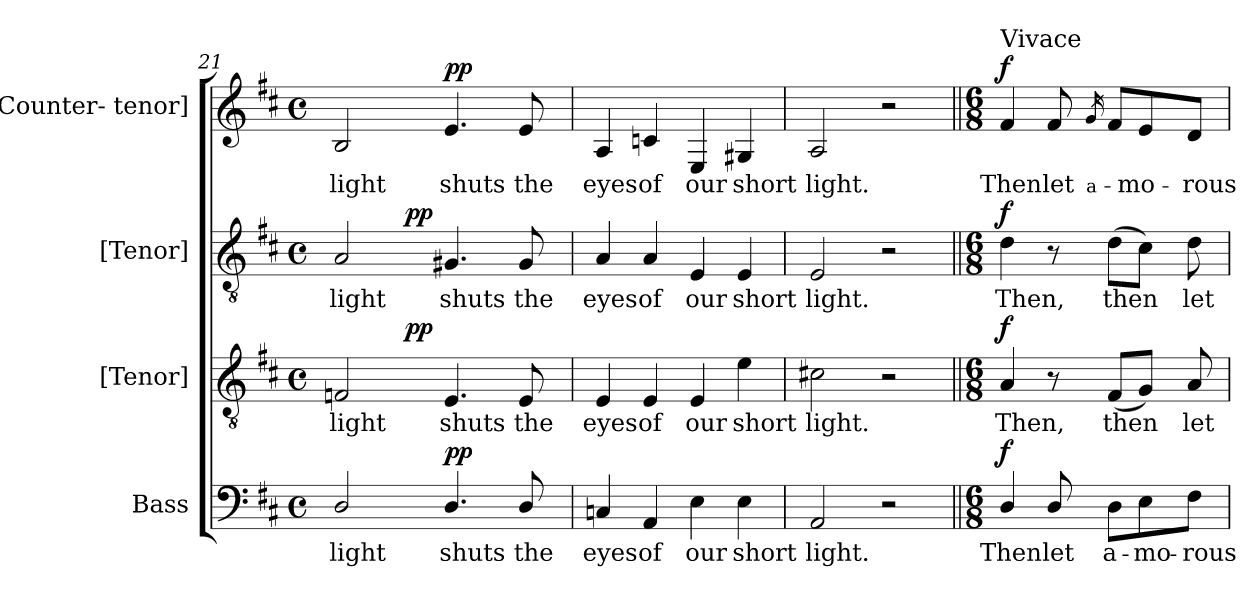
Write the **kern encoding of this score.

**kern	**text	**dynam	**kern	**text	**dynam	**kern	**text	**dynam	**kern	**text	**dynam
*part4	*part4	*part4	*part3	*part3	*part3	*part2	*part2	*part2	*part1	*part1	*part1
*staff4	*staff4	*staff4	*staff3	*staff3	*staff3	*staff2	*staff2	*staff2	*staff1	*staff1	*staff1
*I"Bass	*	*	*I"[Tenor]	*	*	*I"[Tenor]	*	*	*I"[Counter- tenor]	*	*
*I'B.	*	*	*I'T.	*	*	*I'T.	*	*	*	*	*
*clefF4	*	*	*clefGv2	*	*	*clefGv2	*	*	*clefG2	*	*
*	*	*	*ITrd7c12	*	*	*ITrd7c12	*	*	*	*	*
*k[f#c#]	*	*	*k[f#c#]	*	*	*k[f#c#]	*	*	*k[f#c#]	*	*
*D:	*	*	*D:	*	*	*D:	*	*	*D:	*	*
*M4/4	*	*	*M4/4	*	*	*M4/4	*	*	*M4/4	*	*
*met(c)	*	*	*met(c)	*	*	*met(c)	*	*	*met(c)	*	*
=21	=21	=21	=21	=21	=21	=21	=21	=21	=21	=21	=21
!	!LO:LY:b:color=#000000	!	!	!	!	!	!	!	!	!	!
!	!	!	!	!LO:LY:b:color=#000000	!	!	!	!	!	!	!
!	!	!	!	!	!	!	!LO:LY:b:color=#000000	!	!	!	!
!	!	!	!	!	!	!	!	!	!	!LO:LY:b:color=#000000	!
*	*	*	*^	*	*	*^	*	*	*	*	*
2Di/	light	.	2FFni/	4ryy	light	.	2AAi/	4ryy	light	.	2Bi/	light	.
.	.	.	.	16ryy	.	.	.	16ryy	.	.	.	.	.
.	.	.	.	512.ryy	.	.	.	512.ryy	.	.	.	.	.
.	.	.	.	2ryy	.	pp	.	2ryy	.	pp	.	.	.
!	!LO:LY:b:color=#000000	!	!	!	!	!	!	!	!	!	!	!	!
!	!	!	!	!	!LO:LY:b:color=#000000	!	!	!	!	!	!	!	!
!	!	!	!	!	!	!	!	!	!LO:LY:b:color=#000000	!	!	!	!
!	!	!	!	!	!	!	!	!	!	!	!	!LO:LY:b:color=#000000	!
4.Di/	shuts	pp	4.EEi/	.	shuts	.	4.GG#Xi/	.	shuts	.	4.ei/	shuts	pp
.	.	.	.	8ryy	.	.	.	8ryy	.	.	.	.	.
!	!LO:LY:b:color=#000000	!	!	!	!	!	!	!	!	!	!	!	!
!	!	!	!	!	!LO:LY:b:color=#000000	!	!	!	!	!	!	!	!
!	!	!	!	!	!	!	!	!	!LO:LY:b:color=#000000	!	!	!	!
!	!	!	!	!	!	!	!	!	!	!	!	!LO:LY:b:color=#000000	!
8Di/	the	.	8EEi/	.	the	.	8GG#i/	.	the	.	8ei/	the	.
.	.	.	.	32ryy	.	.	.	32ryy	.	.	.	.	.
.	.	.	.	64ryy	.	.	.	64ryy	.	.	.	.	.
.	.	.	.	128ryy	.	.	.	128ryy	.	.	.	.	.
.	.	.	.	256ryy	.	.	.	256ryy	.	.	.	.	.
.	.	.	.	1024ryy	.	.	.	1024ryy	.	.	.	.	.
*	*	*	*v	*v	*	*	*	*	*	*	*	*	*
*	*	*	*	*	*	*v	*v	*	*	*	*	*
=22	=22	=22	=22	=22	=22	=22	=22	=22	=22	=22	=22
*	*	*	*^	*	*	*^	*	*	*	*	*
!	!LO:LY:b:color=#000000	!	!	!	!	!	!	!	!	!	!	!	!
*	*	*	*v	*v	*	*	*	*	*	*	*	*	*
*	*	*	*	*	*	*v	*v	*	*	*	*	*
*	*	*	*^	*	*	*^	*	*	*	*	*
!	!	!	!	!	!LO:LY:b:color=#000000	!	!	!	!	!	!	!	!
*	*	*	*v	*v	*	*	*	*	*	*	*	*	*
*	*	*	*	*	*	*v	*v	*	*	*	*	*
*	*	*	*^	*	*	*^	*	*	*	*	*
!	!	!	!	!	!	!	!	!	!LO:LY:b:color=#000000	!	!	!	!
*	*	*	*v	*v	*	*	*	*	*	*	*	*	*
*	*	*	*	*	*	*v	*v	*	*	*	*	*
*	*	*	*^	*	*	*^	*	*	*	*	*
!	!	!	!	!	!	!	!	!	!	!	!	!LO:LY:b:color=#000000	!
*	*	*	*v	*v	*	*	*	*	*	*	*	*	*
*	*	*	*	*	*	*v	*v	*	*	*	*	*
4Cni/	eyes	.	4EEi/	eyes	.	4AAi/	eyes	.	4Ai/	eyes	.
!	!LO:LY:b:color=#000000	!	!	!	!	!	!	!	!	!	!
!	!	!	!	!LO:LY:b:color=#000000	!	!	!	!	!	!	!
!	!	!	!	!	!	!	!LO:LY:b:color=#000000	!	!	!	!
!	!	!	!	!	!	!	!	!	!	!LO:LY:b:color=#000000	!
4AAi/	of	.	4EEi/	of	.	4AAi/	of	.	4cni/	of	.
!	!LO:LY:b:color=#000000	!	!	!	!	!	!	!	!	!	!
!	!	!	!	!LO:LY:b:color=#000000	!	!	!	!	!	!	!
!	!	!	!	!	!	!	!LO:LY:b:color=#000000	!	!	!	!
!	!	!	!	!	!	!	!	!	!	!LO:LY:b:color=#000000	!
4Ei\	our	.	4EEi/	our	.	4EEi/	our	.	4Ei/	our	.
!	!LO:LY:b:color=#000000	!	!	!	!	!	!	!	!	!	!
!	!	!	!	!LO:LY:b:color=#000000	!	!	!	!	!	!	!
!	!	!	!	!	!	!	!LO:LY:b:color=#000000	!	!	!	!
!	!	!	!	!	!	!	!	!	!	!LO:LY:b:color=#000000	!
4Ei\	short	.	4Ei\	short	.	4EEi/	short	.	4G#Xi/	short	.
=23	=23	=23	=23	=23	=23	=23	=23	=23	=23	=23	=23
!	!LO:LY:b:color=#000000	!	!	!	!	!	!	!	!	!	!
!	!	!	!	!LO:LY:b:color=#000000	!	!	!	!	!	!	!
!	!	!	!	!	!	!	!LO:LY:b:color=#000000	!	!	!	!
!	!	!	!	!	!	!	!	!	!	!LO:LY:b:color=#000000	!
2AAi/	light.	.	2C#Xi\	light.	.	2EEi/	light.	.	2Ai/	light.	.
2r	.	.	2r	.	.	2r	.	.	2r	.	.
!!LO:LB:g=z
=24||	=24||	=24||	=24||	=24||	=24||	=24||	=24||	=24||	=24||	=24||	=24||
*M6/8	*	*	*M6/8	*	*	*M6/8	*	*	*M6/8	*	*
!	!LO:LY:b:color=#000000	!	!	!	!	!	!	!	!	!	!
!	!	!	!	!LO:LY:b:color=#000000	!	!	!	!	!	!	!
!	!	!	!	!	!	!	!LO:LY:b:color=#000000	!	!	!	!
!	!	!	!	!	!	!	!	!	!LO:TX:a:t=Vivace	!	!
!	!	!	!	!	!	!	!	!	!	!LO:LY:b:color=#000000	!
4Di/	Then	f	4AAi/	Then,	f	4Di\	Then,	f	4f#i/	Then	f
!	!LO:LY:b:color=#000000	!	!	!	!	!	!	!	!	!	!
!	!	!	!	!	!	!	!	!	!	!LO:LY:b:color=#000000	!
8Di/	let	.	8r	.	.	8r	.	.	8f#i/	let	.
!	!	!	!	!	!	!	!	!	!	!LO:LY:b:color=#000000	!
.	.	.	.	.	.	.	.	.	16qgi/	a-	.
!	!LO:LY:b:color=#000000	!	!	!	!	!	!	!	!	!	!
!	!	!	!	!LO:LY:b:color=#000000	!	!	!	!	!	!	!
!	!	!	!	!	!	!	!LO:LY:b:color=#000000	!	!	!	!
8Di\L	a-	.	(8FF#i/L	then	.	(8Di\L	then	.	8f#i/L	.	.
!	!LO:LY:b:color=#000000	!	!	!	!	!	!	!	!	!	!
!	!	!	!	!	!	!	!	!	!	!LO:LY:b:color=#000000	!
8Ei\	-mo-	.	8GGi/J)	.	.	8C#i\J)	.	.	8ei/	-mo-	.
!	!LO:LY:b:color=#000000	!	!	!	!	!	!	!	!	!	!
!	!	!	!	!LO:LY:b:color=#000000	!	!	!	!	!	!	!
!	!	!	!	!	!	!	!LO:LY:b:color=#000000	!	!	!	!
!	!	!	!	!	!	!	!	!	!	!LO:LY:b:color=#000000	!
8F#i\J	-rous	.	8AAi/	let	.	8Di\	let	.	8di/J	-rous	.
=	=	=	=	=	=	=	=	=	=	=	=
*-	*-	*-	*-	*-	*-	*-	*-	*-	*-	*-	*-
